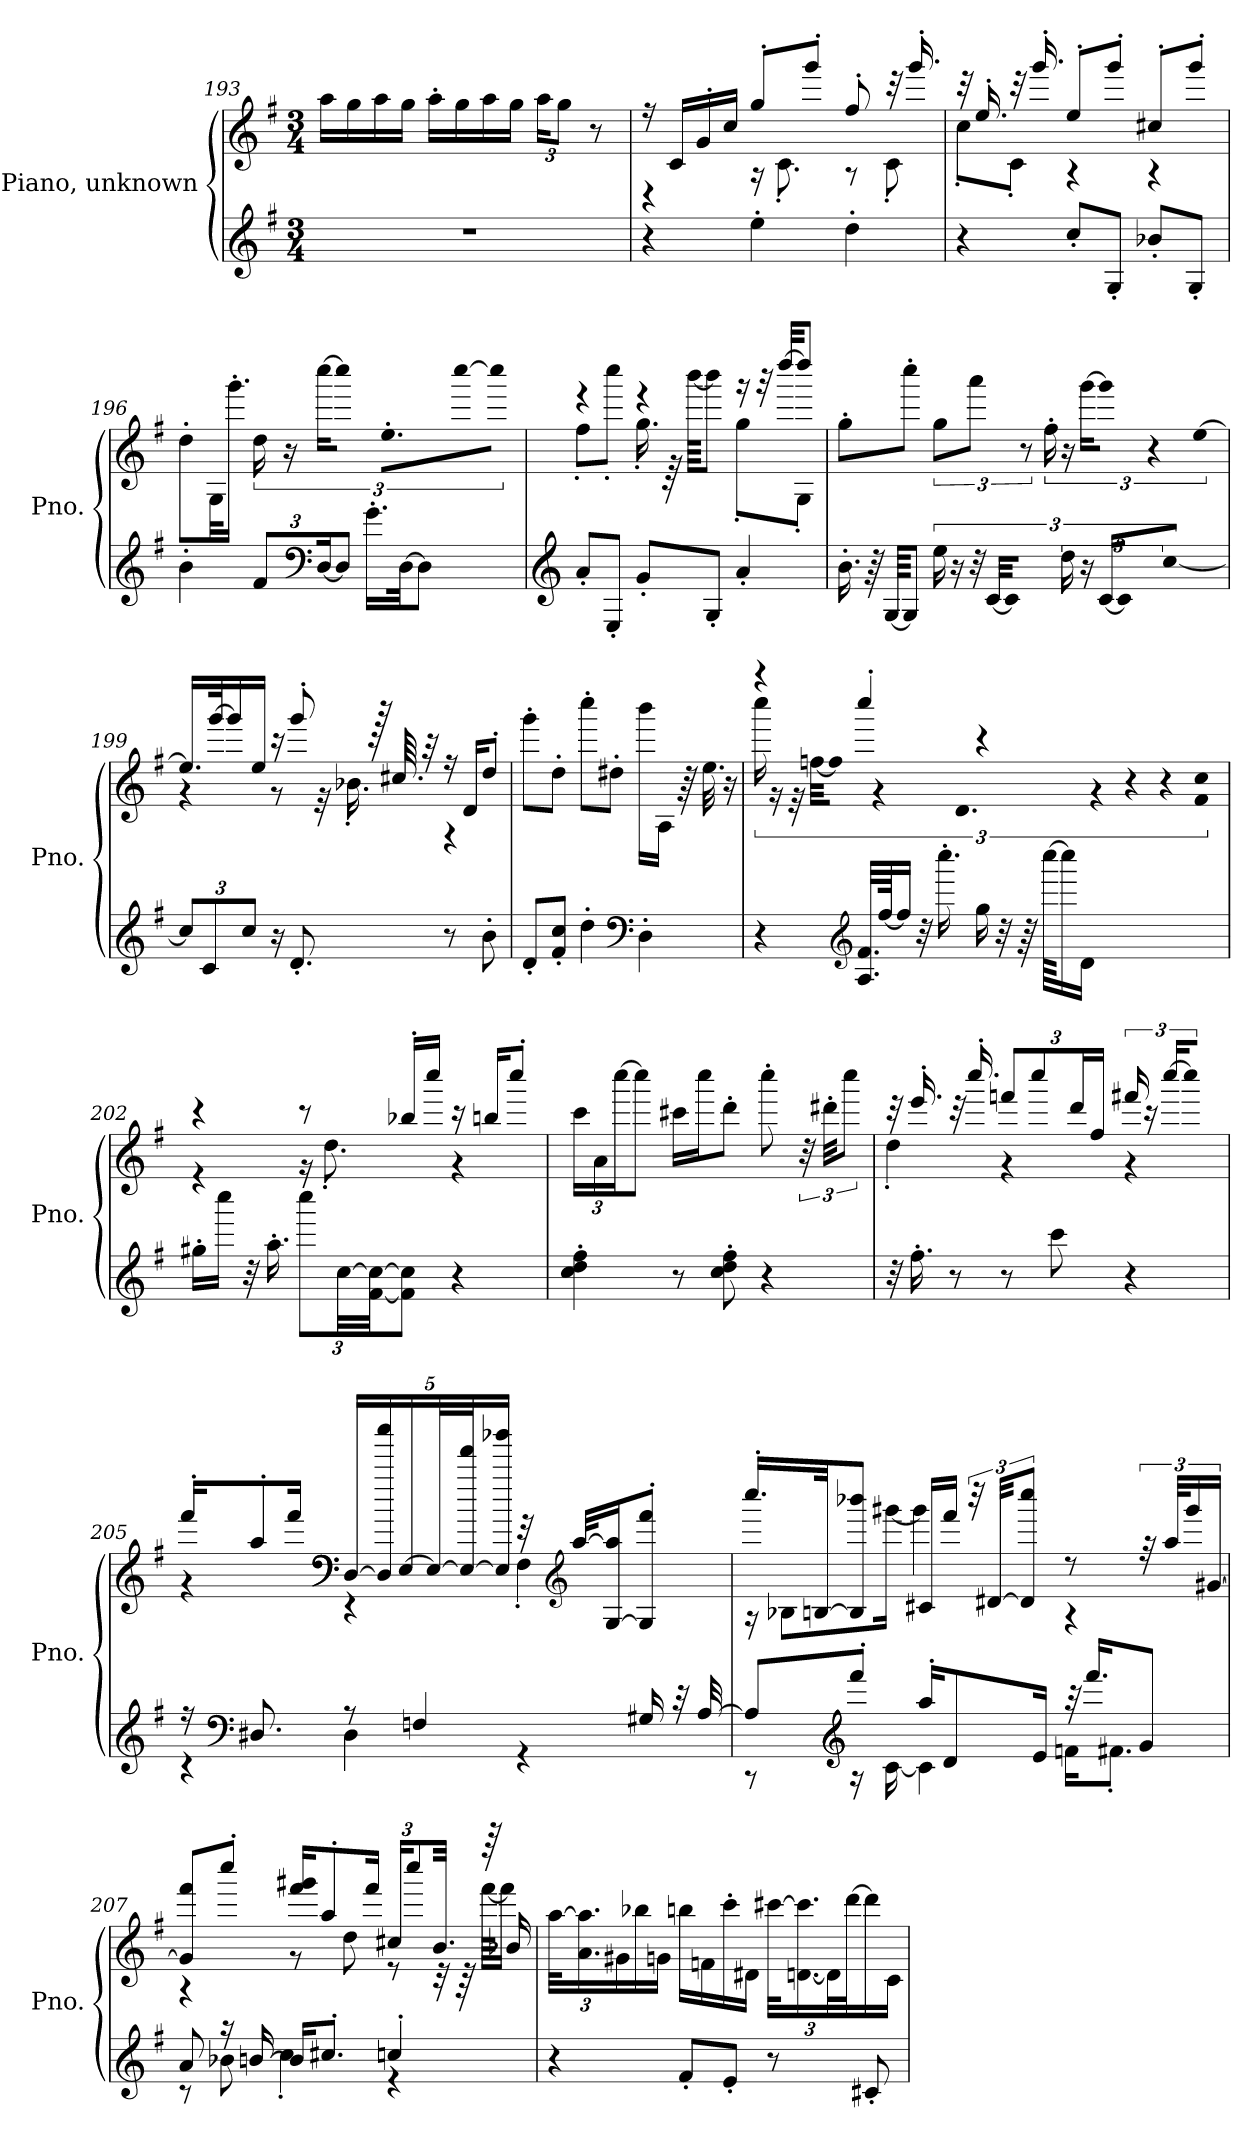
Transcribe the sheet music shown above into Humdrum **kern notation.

**kern	**kern
*part1	*part1
*staff2	*staff1
*I"Piano, unknown	*
*I'Pno.	*
*clefG2	*clefG2
*k[f#]	*k[f#]
*M3/4	*M3/4
=193	=193
2.r	16aa\LL
.	16gg\
.	16aa\
.	16gg\JJ
.	16aa'\LL
.	16gg\
.	16aa\
.	16gg\JJ
*	*Xbrackettup
.	24aa\KL
.	12gg\J
.	8r
!!LO:LB:g=z
=194	=194
*	*^
4r	16r	4r
.	16c/LL	.
.	16g'/	.
.	16cc/JJ	.
4ee'\	8gg'/L	16r
.	.	8.c'\
.	8ggg'/J	.
4dd'\	8ff#'/	8r
.	32r	8c'\
.	16.ggg'/	.
=195	=195	=195
4r	32r	8cc'\L
.	16.ee'/	.
.	32r	8c'\J
.	16.ggg'/	.
8cc'/L	8ee'/L	4r
8G'/J	8ggg'/J	.
8b-X'/L	8cc#X'/L	4r
8G'/J	8ggg'/J	.
*	*v	*v
=196	=196
4b'\	8dd'\L
.	32G\KL
.	16.ggg'\JJ
*Xbrackettup	*brackettup
12f#/L	24dd\
.	24r
*clefF4	*
[24D/K	[24cccc\KL
8D/J]	8cccc\J]
16.g'\LL	16.ee'\LL
[32D\JK	[32cccc\JK
8D\J]	8cccc\J]
!!LO:LB:g=z
=197	=197
*clefG2	*
*	*^
8a'/L	4r	8ff#'\L
8E'/J	.	8cccc'\J
8g'/L	4r	16.gg'\
.	.	64r
.	.	[64bbb\KKKL
8G'/J	.	8bbb\J]
4a'/	16r	8gg'\L
.	32r	.
.	[32dddd/KKL	.
.	8dddd/J]	8G'\J
*	*v	*v
=198	=198
16.b'\	8gg'\L
64r	.
[64G/KKKL	.
8G/J]	8cccc'\J
*brackettup	*
24ee\	12gg\L
24r	.
48r	12aaa\J
[48c/KKL	.
8c/J]	.
.	12r
24dd\	24ff#'\
24r	24r
[24c/LL	[24ggg\LL
16c/]	16ggg\JJ]
[16cc/JJ	32r
.	[32ee\
!!LO:PB:g=z
=199	=199
*Xbrackettup	*
*	*^
12cc/L]	16.ee/LL]	4r
12c/	.	.
.	[32ggg/K	.
.	16ggg/]	.
12cc/J	.	.
.	16ee/JJ	.
16r	16r	8r
8.d'/	8ggg'/	.
.	.	32r
.	.	16.b-X'\
.	128r	.
.	64.cc#X/	.
.	32r	.
8r	16r	4r
.	16d/KL	.
8b'\	8dd'/J	.
*	*v	*v
=200	=200
8d'/L	8ggg'\L
8f#/' 8cc/'J	8dd'\J
4dd'\	8cccc'\L
.	8dd#X'\J
*clefF4	*
4D'\	16bbb\LL
.	16A\JJ
.	64r
.	32.ee\
.	16r
!!LO:LB:g=z
=201	=201
*	*^
4r	4r	24cccc\
.	.	24r
.	.	48r
.	.	[48ffn\KKL
.	.	8ff\J]
*clefG2	*	*
32.A/ 32.f#/LLL	4cccc'/	32r
.	.	16.d\
[64ff#/JK	.	.
16ff#/JJ]	.	.
32r	.	8r
16.cccc'\	.	.
16gg\	4r	8r
32r	.	.
64r	.	.
[64cccc\KKLL	.	.
16cccc\]	.	16r
16d\JJ	.	16f#\ 16cc\
=202	=202	=202
16gg#X'\LL	4r	4r
16cccc\JJ	.	.
32r	.	.
16.aa'\	.	.
12cccc\L	8r	16r
.	.	8.dd'\
[48cc\LL	.	.
[48f#\ 48cc\_JJ	.	.
8f#\] 8cc\]J	16bb-X'/LL	.
.	16cccc/JJ	.
4r	16r	4r
.	16bbn/KL	.
.	8cccc'/J	.
*	*v	*v
!!LO:LB:g=z
=203	=203
*	*Xbrackettup
4cc\' 4dd\' 4ff#\'	24ccc\LL
.	24a\
.	[24cccc\J
.	8cccc\J]
8r	16ccc#X\LL
.	16cccc\J
8cc\' 8dd\' 8ff#\'	8ddd'\J
4r	8cccc'\
*	*brackettup
.	48r
.	48ddd#X'\KKL
.	12cccc\J
=204	=204
*	*^
32r	32r	4dd'\
16.ff#'\	16.eee'/	.
8r	32r	.
.	16.cccc'/	.
*	*Xbrackettup	*
8r	12fffn/L	4r
.	12cccc/	.
8ccc\	.	.
.	24ddd/L	.
.	24ff#/JJ	.
*	*brackettup	*
4r	24fff#X/	4r
.	24r	.
.	[24cccc/KL	.
.	8cccc/J]	.
!!LO:LB:g=z	!!
=205	=205	=205
*^	*	*
16r	4r	16fff#'/KL	4r
*clefF4	*	*	*
8.D#X/	.	8aa'/	.
.	.	16fff#/Jk	.
*	*	*clefF4	*
*	*	*Xbrackettup	*
8r	4D#\	[20D/LL	4r
.	.	20D/] 20cccc/	.
.	.	[20E/	.
4Fn/	.	.	.
.	.	40E/L_	.
.	.	40E/_ 40fff#/J	.
.	.	20E/] 20bbb-X/JJ	.
.	4r	32r	4F#'\
*	*	*clefG2	*
.	.	[32aa/KLL	.
.	.	[16G/ 16aa/]J	.
16G#X/	.	8G/]' 8fff#/'J	.
32r	.	.	.
[32A/	.	.	.
!!LO:LB:g=z	!!
=206	=206	=206	=206
8A/L]	8r	16.cccc'/LL	16r
.	.	.	8B-X\L
.	.	[32Bn/JK	.
*clefG2	*	*	*
8fff#'/J	16r	8B/] 8bbb-X/J	.
.	[16c\	.	[16ggg#X\Jk
16aa'/KL	4c\]	16c#X/LL	4ggg#\]
8d/	.	16fff#/JJ	.
*	*	*brackettup	*
.	.	48r	.
.	.	[48d#X/KKL	.
.	.	12d#/] 12cccc/J	.
16e/Jk	.	.	.
32r	16fn\KL	8r	4r
16.fff#/KL	.	.	.
.	8.f#X'\J	.	.
8g/J	.	48r	.
.	.	48aa/KLL	.
.	.	24ggg#/	.
.	.	[24g#X/JJ	.
!!LO:LB:g=z	!!
=207	=207	=207	=207
8a/	8r	8g#/] 8fff#/L	4r
16r	8b-X\	8cccc'/J	.
[16bn/	.	.	.
16b/KL]	4cc'\	16fff#/ 16ggg#X/KL	8r
8.cc#X'/J	.	8aa'/	.
.	.	.	8dd\
.	.	16fff#/Jk	.
*	*	*Xbrackettup	*
4ccn'/	4r	24cc#X/KL	8r
.	.	12cccc/	.
.	.	32.b/Jkk	32r
.	.	.	64r
.	.	64r	[64fff#\KKLL
.	.	16b-X/	16fff#\JJ]
*v	*v	*	*
*	*v	*v
=208	=208
4r	[48aa\KLL
.	24.a\ 24.aa\]
.	24g#X\
.	16bb-X\
.	16gn\JJ
8f#'/L	16bbn\LL
.	16fn\
8e'/J	16ccc'\
.	16d#X\JJ
8r	[48ccc#X\KLL
.	[24.dn\ 24.ccc#\]
.	48d\L]
.	[48ddd\J
8c#X'/	16ddd\]
.	16c\JJ
=	=
*-	*-
